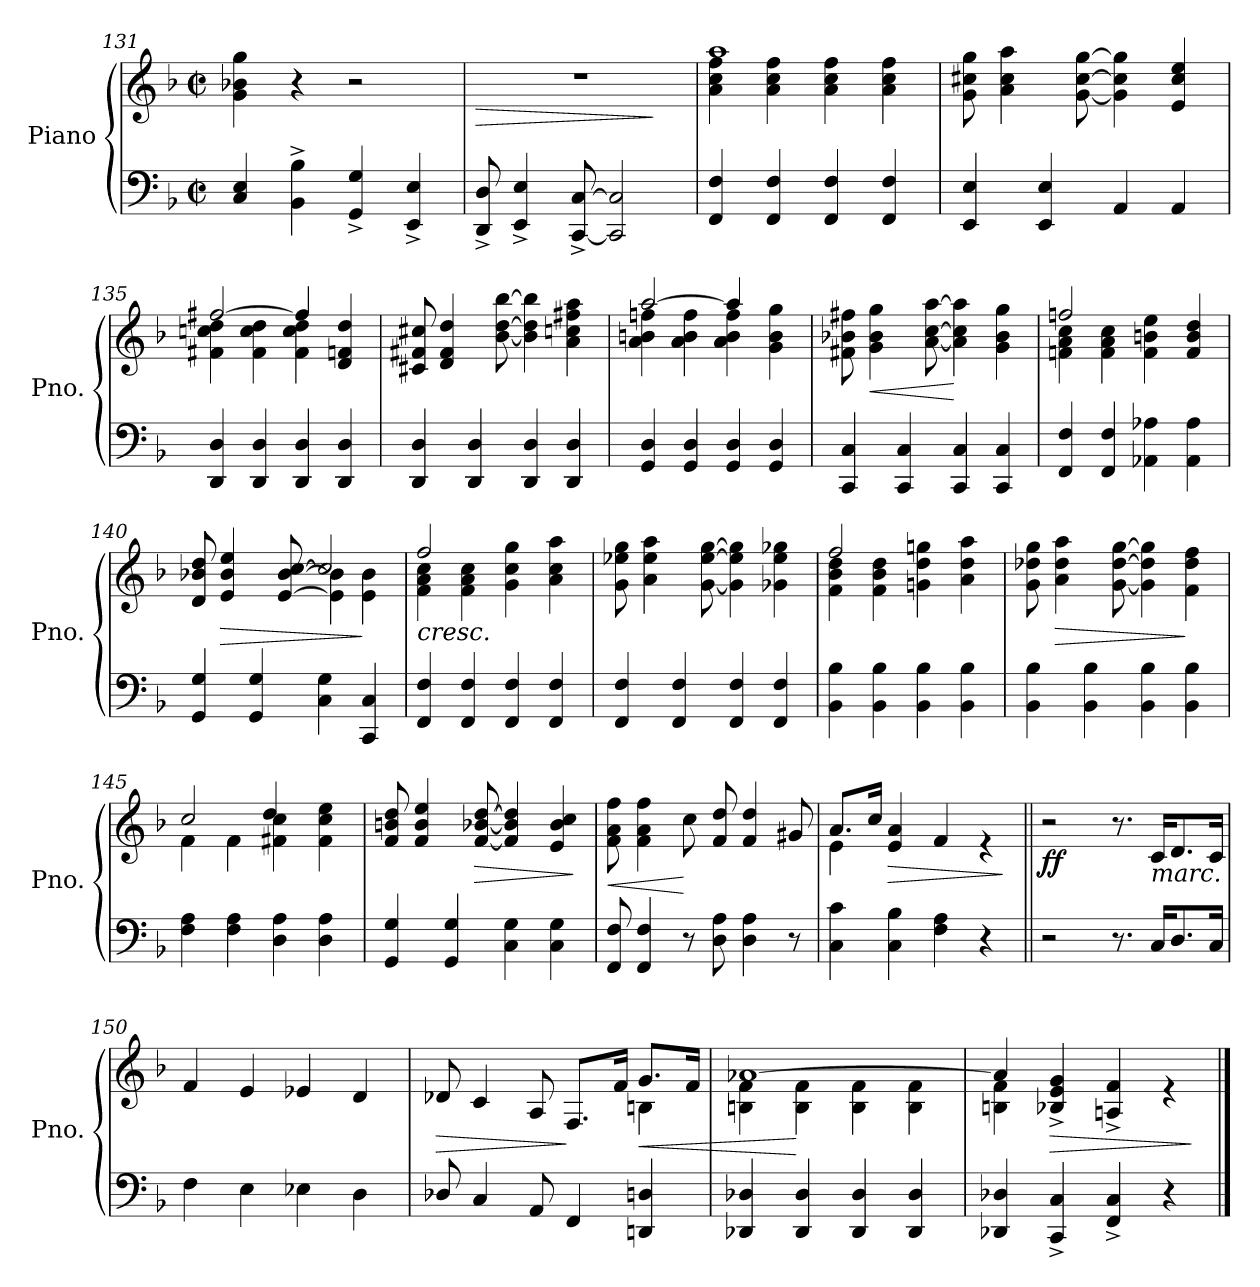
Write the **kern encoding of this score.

**kern	**kern	**dynam
*part1	*part1	*part1
*staff2	*staff1	*staff1/2
*I"Piano	*	*
*I'Pno.	*	*
*clefF4	*clefG2	*
*k[b-]	*k[b-]	*
*M2/2	*M2/2	*
*met(c|)	*met(c|)	*
=131	=131	=131
4C/ 4E/	4g\ 4b-X\ 4gg\	.
4BB-\^ 4B-\^	4r	.
4GG/^ 4G/^	2r	.
4EE/^ 4E/^	.	.
=132	=132	=132
!	!	!LO:HP:b
8DD/^ 8D/^	1r	>
4EE/^ 4E/^	.	.
[8CC/^ [8C/^	.	.
2CC/] 2C/]	.	.
.	.	]
=133	=133	=133
*	*^	*
4FF/ 4F/	1aa	4a\ 4cc\ 4ff\	.
4FF/ 4F/	.	4a\ 4cc\ 4ff\	.
4FF/ 4F/	.	4a\ 4cc\ 4ff\	.
4FF/ 4F/	.	4a\ 4cc\ 4ff\	.
*	*v	*v	*
=134	=134	=134
4EE/ 4E/	8g\ 8cc#X\ 8gg\	.
.	4a\ 4cc#\ 4aa\	.
4EE/ 4E/	.	.
.	[8g\ [8cc#\ [8gg\	.
4AA/	4g\] 4cc#\] 4gg\]	.
4AA/	4e/ 4cc#/ 4ee/	.
=135	=135	=135
*	*^	*
4DD/ 4D/	[2ff#X/	4f#X\ 4ccn\ 4dd\	.
4DD/ 4D/	.	4f#\ 4cc\ 4dd\	.
4DD/ 4D/	4ff#/]	4f#\ 4cc\ 4dd\	.
4DD/ 4D/	4d/ 4fn/ 4dd/	4ryy	.
*	*v	*v	*
!!LO:LB:g=z
=136	=136	=136
4DD/ 4D/	8c#X/ 8f#X/ 8cc#X/	.
.	4d/ 4f#/ 4dd/	.
4DD/ 4D/	.	.
.	[8b-\ [8dd\ [8bb-\	.
4DD/ 4D/	4b-\] 4dd\] 4bb-\]	.
4DD/ 4D/	4a\ 4ccn\ 4ff#X\ 4aa\	.
=137	=137	=137
*	*^	*
4GG/ 4D/	[2aa/	4a\ 4bn\ 4ffn\	.
4GG/ 4D/	.	4a\ 4b\ 4ff\	.
4GG/ 4D/	4aa/]	4a\ 4b\ 4ff\	.
4GG/ 4D/	4g\ 4b\ 4gg\	4ryy	.
*	*v	*v	*
=138	=138	=138
4CC/ 4C/	8f#X\ 8b-X\ 8ff#X\	.
!	!	!LO:HP:b
.	4g\ 4b-\ 4gg\	<
4CC/ 4C/	.	.
.	[8a\ [8cc\ [8aa\	.
4CC/ 4C/	4a\] 4cc\] 4aa\]	[
4CC/ 4C/	4g\ 4b-\ 4gg\	.
=139	=139	=139
*	*^	*
4FF/ 4F/	2ffn/	4fn\ 4a\ 4cc\	.
4FF/ 4F/	.	4f\ 4a\ 4cc\	.
4AA-X\ 4A-X\	4f\ 4bn\ 4ee\	2ryy	.
4AA-\ 4A-\	4f/ 4b/ 4dd/	.	.
=140	=140	=140	=140
4GG/ 4G/	8d/ 8b-X/ 8dd/	2ryy	.
!	!	!	!LO:HP:b
.	4e/ 4b-/ 4ee/	.	>
4GG/ 4G/	.	.	.
.	[8e/ [8b-/ [8cc/	.	.
4C\ 4G\	2cc/]	4e\] 4b-\]	.
4CC/ 4C/	.	4e\ 4b-\	]
=141	=141	=141	=141
!	!LO:TX:b:i:t=cresc.	!	!
4FF/ 4F/	2ff/	4f\ 4a\ 4cc\	.
4FF/ 4F/	.	4f\ 4a\ 4cc\	.
4FF/ 4F/	4g\ 4cc\ 4gg\	2ryy	.
4FF/ 4F/	4a\ 4cc\ 4aa\	.	.
*	*v	*v	*
!!LO:LB:g=z
=142	=142	=142
4FF/ 4F/	8g\ 8ee-X\ 8gg\	.
.	4a\ 4ee-\ 4aa\	.
4FF/ 4F/	.	.
.	[8g\ [8ee-\ [8gg\	.
4FF/ 4F/	4g\] 4ee-\] 4gg\]	.
4FF/ 4F/	4g-X\ 4ee-\ 4gg-X\	.
=143	=143	=143
*	*^	*
4BB-\ 4B-\	2ff/	4f\ 4b-\ 4dd\	.
4BB-\ 4B-\	.	4f\ 4b-\ 4dd\	.
4BB-\ 4B-\	4gn\ 4dd\ 4ggn\	2ryy	.
4BB-\ 4B-\	4a\ 4dd\ 4aa\	.	.
*	*v	*v	*
=144	=144	=144
4BB-\ 4B-\	8g\ 8dd-X\ 8gg\	.
!	!	!LO:HP:b
.	4a\ 4dd-\ 4aa\	>
4BB-\ 4B-\	.	.
.	[8g\ [8dd-\ [8gg\	.
4BB-\ 4B-\	4g\] 4dd-\] 4gg\]	.
4BB-\ 4B-\	4f\ 4dd-\ 4ff\	]
=145	=145	=145
*	*^	*
4F\ 4A\	2cc/	4f\	.
4F\ 4A\	.	4f\	.
4D\ 4A\	4f#X\ 4cc\	4dd/	.
4D\ 4A\	4f#\ 4cc\ 4ee\	4ryy	.
*	*v	*v	*
=146	=146	=146
4GG/ 4G/	8f/ 8bn/ 8dd/	.
.	4f/ 4b/ 4ee/	.
4GG/ 4G/	.	.
!	!	!LO:HP:b
.	[8f/ [8b-X/ [8dd/	>
4C\ 4G\	4f/] 4b-/] 4dd/]	.
4C\ 4G\	4e/ 4b-/ 4cc/	.
.	.	]
=147	=147	=147
!	!	!LO:HP:b
8FF/ 8F/	8f\ 8a\ 8ff\	<
4FF/ 4F/	4f\ 4a\ 4ff\	.
8r	8cc\	[
8D\ 8A\	8f/ 8dd/	.
4D\ 4A\	4f/ 4dd/	.
8r	8g#X/	.
!!LO:LB:g=z
=148	=148	=148
*	*^	*
4C\ 4c\	8.a/L	4e\	.
.	16cc/Jk	.	.
!	!	!	!LO:HP:b
4C\ 4B-\	4e/ 4a/	2.ryy	>
4F\ 4A\	4f/	.	.
4r	4re	.	.
*	*v	*v	*
.	.	]
=149||	=149||	=149||
!	!	!LO:DY:b
2r	2r	ff
8.r	8.r	.
!	!LO:TX:b:i:t=marc.	!
16C/KL	16c/KL	.
8.D/	8.d/	.
16C/Jk	16c/Jk	.
=150	=150	=150
4F\	4f/	.
4E\	4e/	.
4E-X\	4e-X/	.
4D\	4d/	.
=151	=151	=151
!	!	!LO:HP:b
*	*^	*
8D-X/	8d-X/	2.ryy	>
4C/	4c/	.	.
8AA/	8A/	.	.
4FF/	8.F/L	.	]
.	16f/Jk	.	.
!	!	!	!LO:HP:b
4DDn/ 4Dn/	8.g/L	4Bn\	<
.	16f/Jk	.	.
=152	=152	=152	=152
4DD-X/ 4D-X/	[1a-X	4Bn\ 4f\	.
4DD-/ 4D-/	.	4B\ 4f\	[
4DD-/ 4D-/	.	4B\ 4f\	.
4DD-/ 4D-/	.	4B\ 4f\	.
=153	=153	=153	=153
4DD-X/ 4D-X/	4a-/]	4Bn\ 4f\	.
!	!	!	!LO:HP:b
4CC/^ 4C/^	4B-X/^ 4e/^ 4g/^	2.ryy	>
4FF/^ 4C/^	4Ani/^ 4f/^	.	.
4r	4re	.	.
*	*v	*v	*
.	.	]
==	==	==
*-	*-	*-
